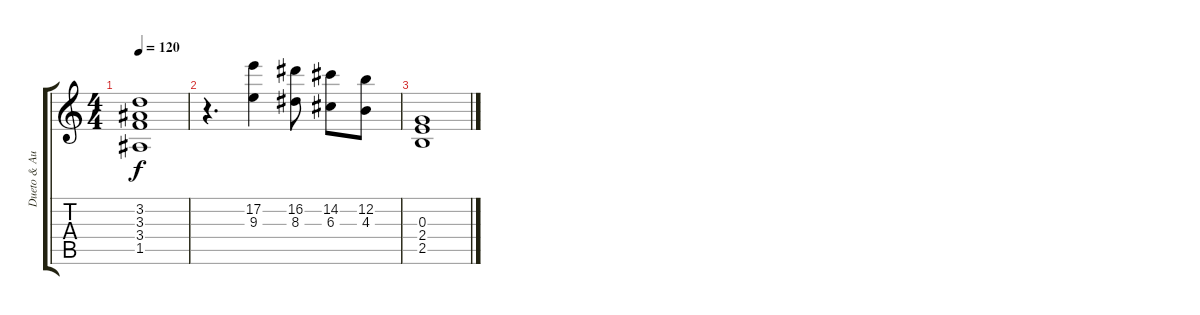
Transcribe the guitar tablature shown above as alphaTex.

\track ("Dueto & Auxiliar" "Dueto & Au") {instrument overdrivenguitar}
\staff {score tabs}
\tuning (E4 B3 G3 D3 A2 E2) {hide}
\ts (4 4)
\tempo 120
\clef g2
\ks c
(3.2 3.3 3.4 1.5).1{dy f instrument synthstrings2} |
r.4{d instrument synthstrings1} (17.2 9.3).4 (16.2 8.3).8 (14.2 6.3).8 (12.2 4.3).8 |
(0.3 2.4 2.5).1{instrument synthstrings2}
